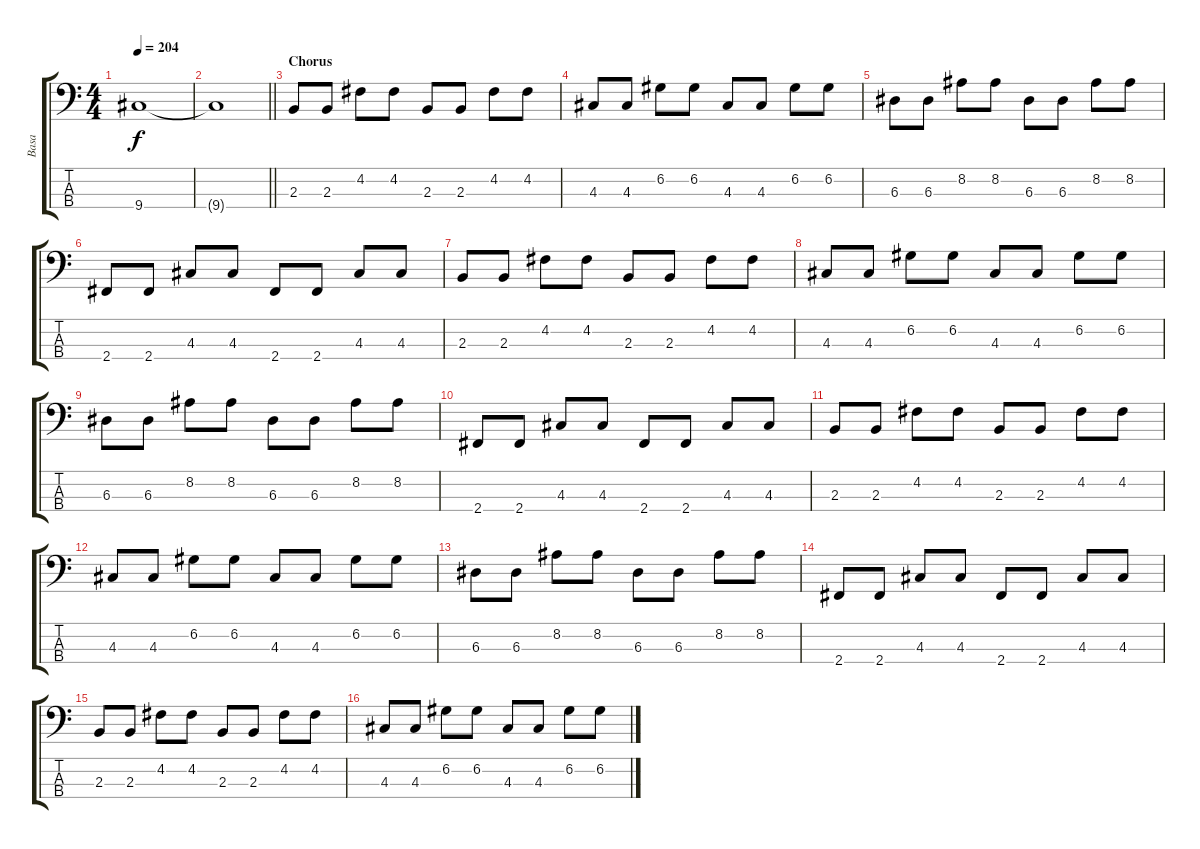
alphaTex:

\track ("Basa" "Basa") {instrument electricbasspick}
\staff {score tabs}
\tuning (G2 D2 A1 E1) {hide}
\ts (4 4)
\tempo 204
\clef f4
\ks c
9.4{t}.1{dy f} |
\barLineRight lightlight
9.4{t}.1 |
\section ("" "Chorus")
2.3.8 2.3.8 4.2.8 4.2.8 2.3.8 2.3.8 4.2.8 4.2.8 |
4.3.8 4.3.8 6.2.8 6.2.8 4.3.8 4.3.8 6.2.8 6.2.8 |
6.3.8 6.3.8 8.2.8 8.2.8 6.3.8 6.3.8 8.2.8 8.2.8 |
2.4.8 2.4.8 4.3.8 4.3.8 2.4.8 2.4.8 4.3.8 4.3.8 |
2.3.8 2.3.8 4.2.8 4.2.8 2.3.8 2.3.8 4.2.8 4.2.8 |
4.3.8 4.3.8 6.2.8 6.2.8 4.3.8 4.3.8 6.2.8 6.2.8 |
6.3.8 6.3.8 8.2.8 8.2.8 6.3.8 6.3.8 8.2.8 8.2.8 |
2.4.8 2.4.8 4.3.8 4.3.8 2.4.8 2.4.8 4.3.8 4.3.8 |
2.3.8 2.3.8 4.2.8 4.2.8 2.3.8 2.3.8 4.2.8 4.2.8 |
4.3.8 4.3.8 6.2.8 6.2.8 4.3.8 4.3.8 6.2.8 6.2.8 |
6.3.8 6.3.8 8.2.8 8.2.8 6.3.8 6.3.8 8.2.8 8.2.8 |
2.4.8 2.4.8 4.3.8 4.3.8 2.4.8 2.4.8 4.3.8 4.3.8 |
2.3.8 2.3.8 4.2.8 4.2.8 2.3.8 2.3.8 4.2.8 4.2.8 |
4.3.8 4.3.8 6.2.8 6.2.8 4.3.8 4.3.8 6.2.8 6.2.8
